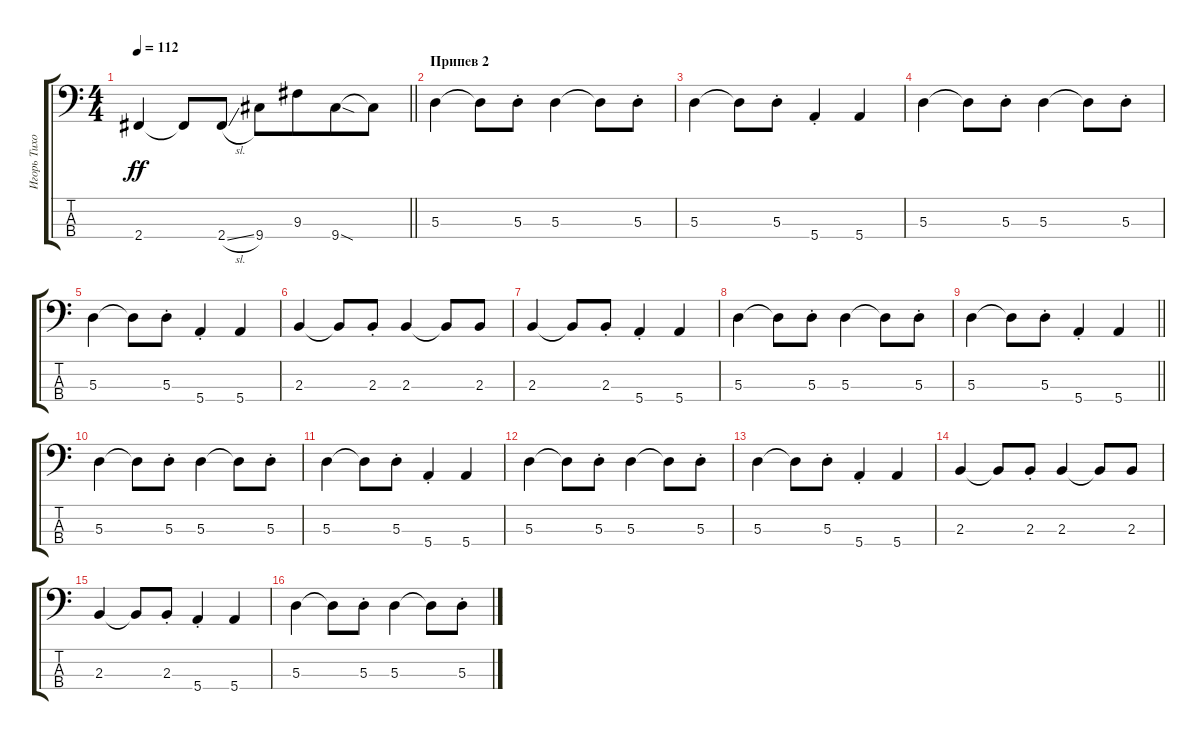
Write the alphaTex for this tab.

\track ("Игорь Тихомиров" "Игорь Тихо") {instrument electricbassfinger}
\staff {score tabs}
\tuning (G2 D2 A1 E1) {hide}
\ts (4 4)
\tempo 112
\clef f4
\barLineRight lightlight
\ks c
2.4.4{dy ff} 2.4{t}.8 2.4{sl}.8 9.4.8 9.3.8{beam merge} 9.4{sod}.8 9.4{t}.8 |
\section ("" "Припев 2")
5.3.4 5.3{t}.8 5.3{st}.8 5.3.4 5.3{t}.8 5.3{st}.8 |
5.3.4 5.3{t}.8 5.3{st}.8 5.4{st}.4 5.4.4 |
5.3.4 5.3{t}.8 5.3{st}.8 5.3.4 5.3{t}.8 5.3{st}.8 |
5.3.4 5.3{t}.8 5.3{st}.8 5.4{st}.4 5.4.4 |
2.3.4 2.3{t}.8 2.3{st}.8 2.3.4 2.3{t}.8 2.3.8 |
2.3.4 2.3{t}.8 2.3{st}.8 5.4{st}.4 5.4.4 |
5.3.4 5.3{t}.8 5.3{st}.8 5.3.4 5.3{t}.8 5.3{st}.8 |
\barLineRight lightlight
5.3.4 5.3{t}.8 5.3{st}.8 5.4{st}.4 5.4.4 |
5.3.4 5.3{t}.8 5.3{st}.8 5.3.4 5.3{t}.8 5.3{st}.8 |
5.3.4 5.3{t}.8 5.3{st}.8 5.4{st}.4 5.4.4 |
5.3.4 5.3{t}.8 5.3{st}.8 5.3.4 5.3{t}.8 5.3{st}.8 |
5.3.4 5.3{t}.8 5.3{st}.8 5.4{st}.4 5.4.4 |
2.3.4 2.3{t}.8 2.3{st}.8 2.3.4 2.3{t}.8 2.3.8 |
2.3.4 2.3{t}.8 2.3{st}.8 5.4{st}.4 5.4.4 |
5.3.4 5.3{t}.8 5.3{st}.8 5.3.4 5.3{t}.8 5.3{st}.8
